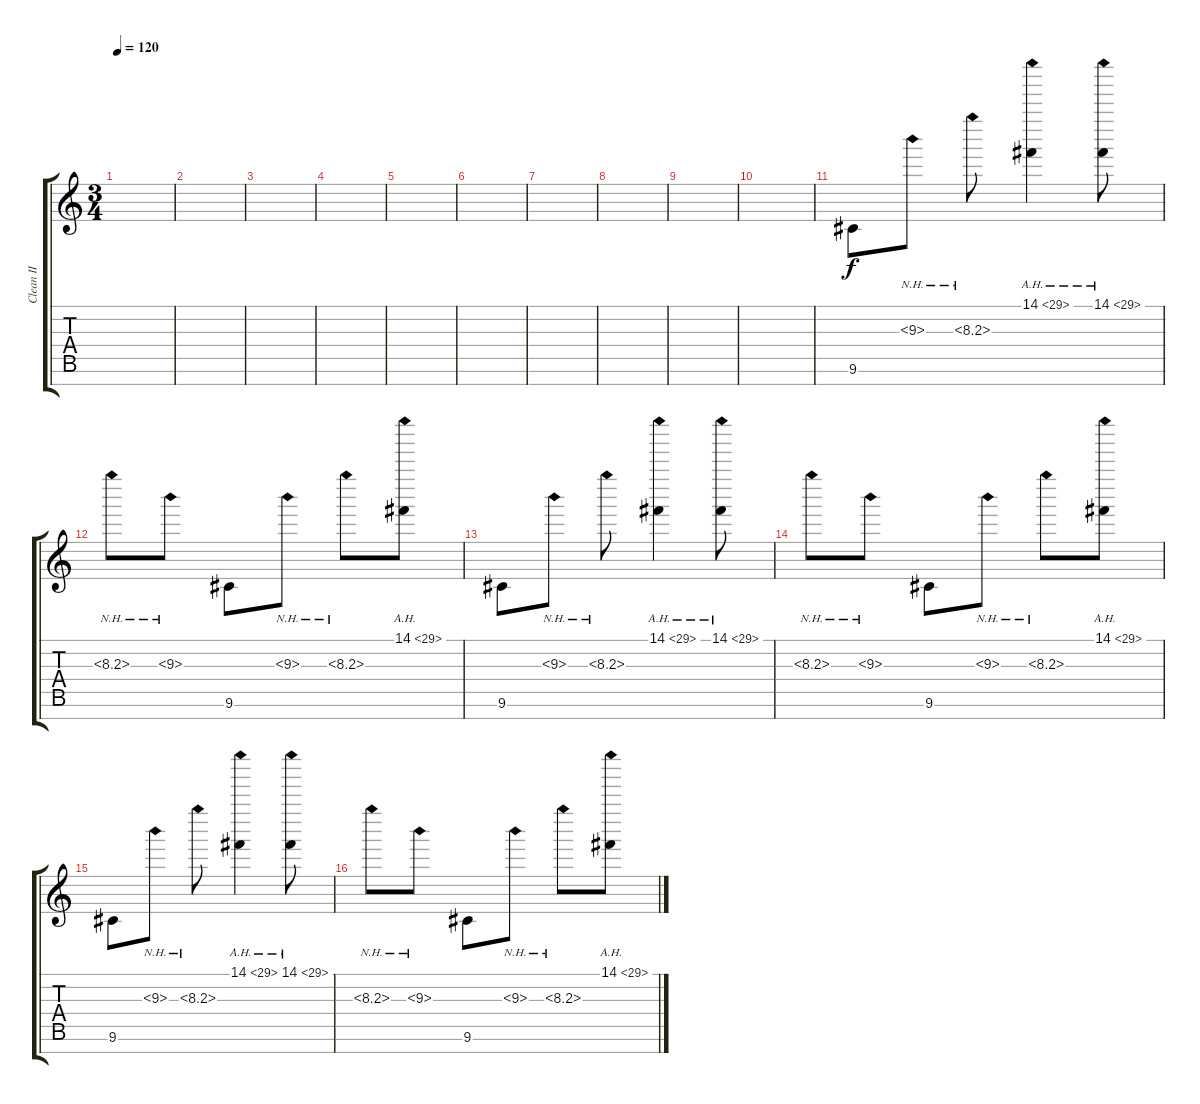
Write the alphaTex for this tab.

\track ("Clean II" "Clean II") {instrument electricguitarclean}
\staff {score tabs}
\tuning (E4 B3 G3 D3 A2 E2 B1) {hide}
\ts (3 4)
\tempo 120
\clef g2
\ks c
|
|
|
|
|
|
|
|
|
|
9.6.8 9.3{nh}.8 8.3{nh}.8 14.1{ah 15}.4 14.1{ah 15}.8 |
8.3{nh}.8 9.3{nh}.8 9.6.8 9.3{nh}.8 8.3{nh}.8 14.1{ah 15}.8 |
9.6.8 9.3{nh}.8 8.3{nh}.8 14.1{ah 15}.4 14.1{ah 15}.8 |
8.3{nh}.8 9.3{nh}.8 9.6.8 9.3{nh}.8 8.3{nh}.8 14.1{ah 15}.8 |
9.6.8 9.3{nh}.8 8.3{nh}.8 14.1{ah 15}.4 14.1{ah 15}.8 |
8.3{nh}.8 9.3{nh}.8 9.6.8 9.3{nh}.8 8.3{nh}.8 14.1{ah 15}.8
